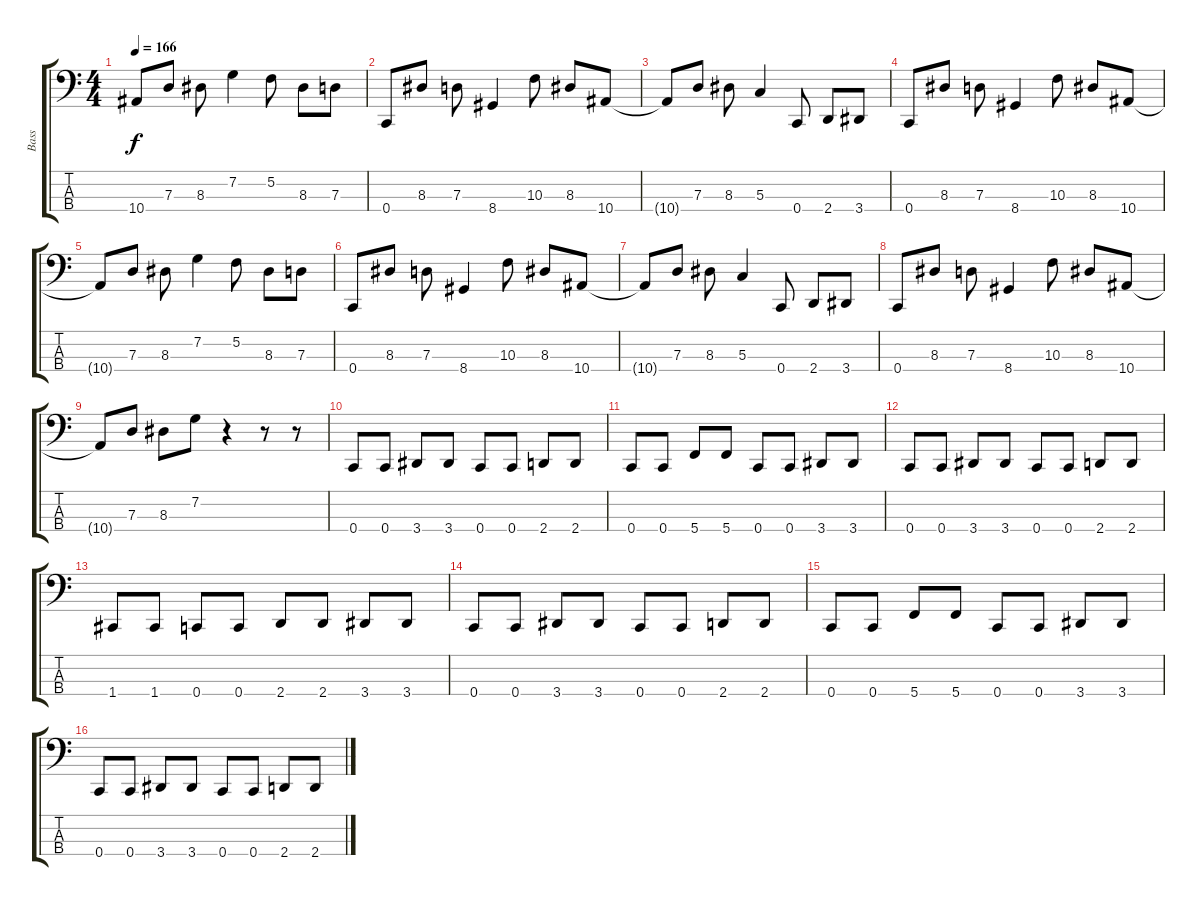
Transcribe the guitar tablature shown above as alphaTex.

\track ("Bass" "Bass") {instrument electricbasspick}
\staff {score tabs}
\tuning (F2 C2 G1 C1) {hide}
\ts (4 4)
\tempo 166
\clef f4
\ks c
10.4{t}.8{dy f} 7.3.8 8.3.8 7.2.4 5.2.8 8.3.8 7.3.8 |
0.4.8 8.3.8 7.3.8 8.4.4 10.3.8 8.3.8 10.4.8 |
10.4{t}.8 7.3.8 8.3.8 5.3.4 0.4.8 2.4.8 3.4.8 |
0.4.8 8.3.8 7.3.8 8.4.4 10.3.8 8.3.8 10.4.8 |
10.4{t}.8 7.3.8 8.3.8 7.2.4 5.2.8 8.3.8 7.3.8 |
0.4.8 8.3.8 7.3.8 8.4.4 10.3.8 8.3.8 10.4.8 |
10.4{t}.8 7.3.8 8.3.8 5.3.4 0.4.8 2.4.8 3.4.8 |
0.4.8 8.3.8 7.3.8 8.4.4 10.3.8 8.3.8 10.4.8 |
10.4{t}.8 7.3.8 8.3.8 7.2.8 r.4 r.8 r.8 |
0.4.8 0.4.8 3.4.8 3.4.8 0.4.8 0.4.8 2.4.8 2.4.8 |
0.4.8 0.4.8 5.4.8 5.4.8 0.4.8 0.4.8 3.4.8 3.4.8 |
0.4.8 0.4.8 3.4.8 3.4.8 0.4.8 0.4.8 2.4.8 2.4.8 |
1.4.8 1.4.8 0.4.8 0.4.8 2.4.8 2.4.8 3.4.8 3.4.8 |
0.4.8 0.4.8 3.4.8 3.4.8 0.4.8 0.4.8 2.4.8 2.4.8 |
0.4.8 0.4.8 5.4.8 5.4.8 0.4.8 0.4.8 3.4.8 3.4.8 |
0.4.8 0.4.8 3.4.8 3.4.8 0.4.8 0.4.8 2.4.8 2.4.8
